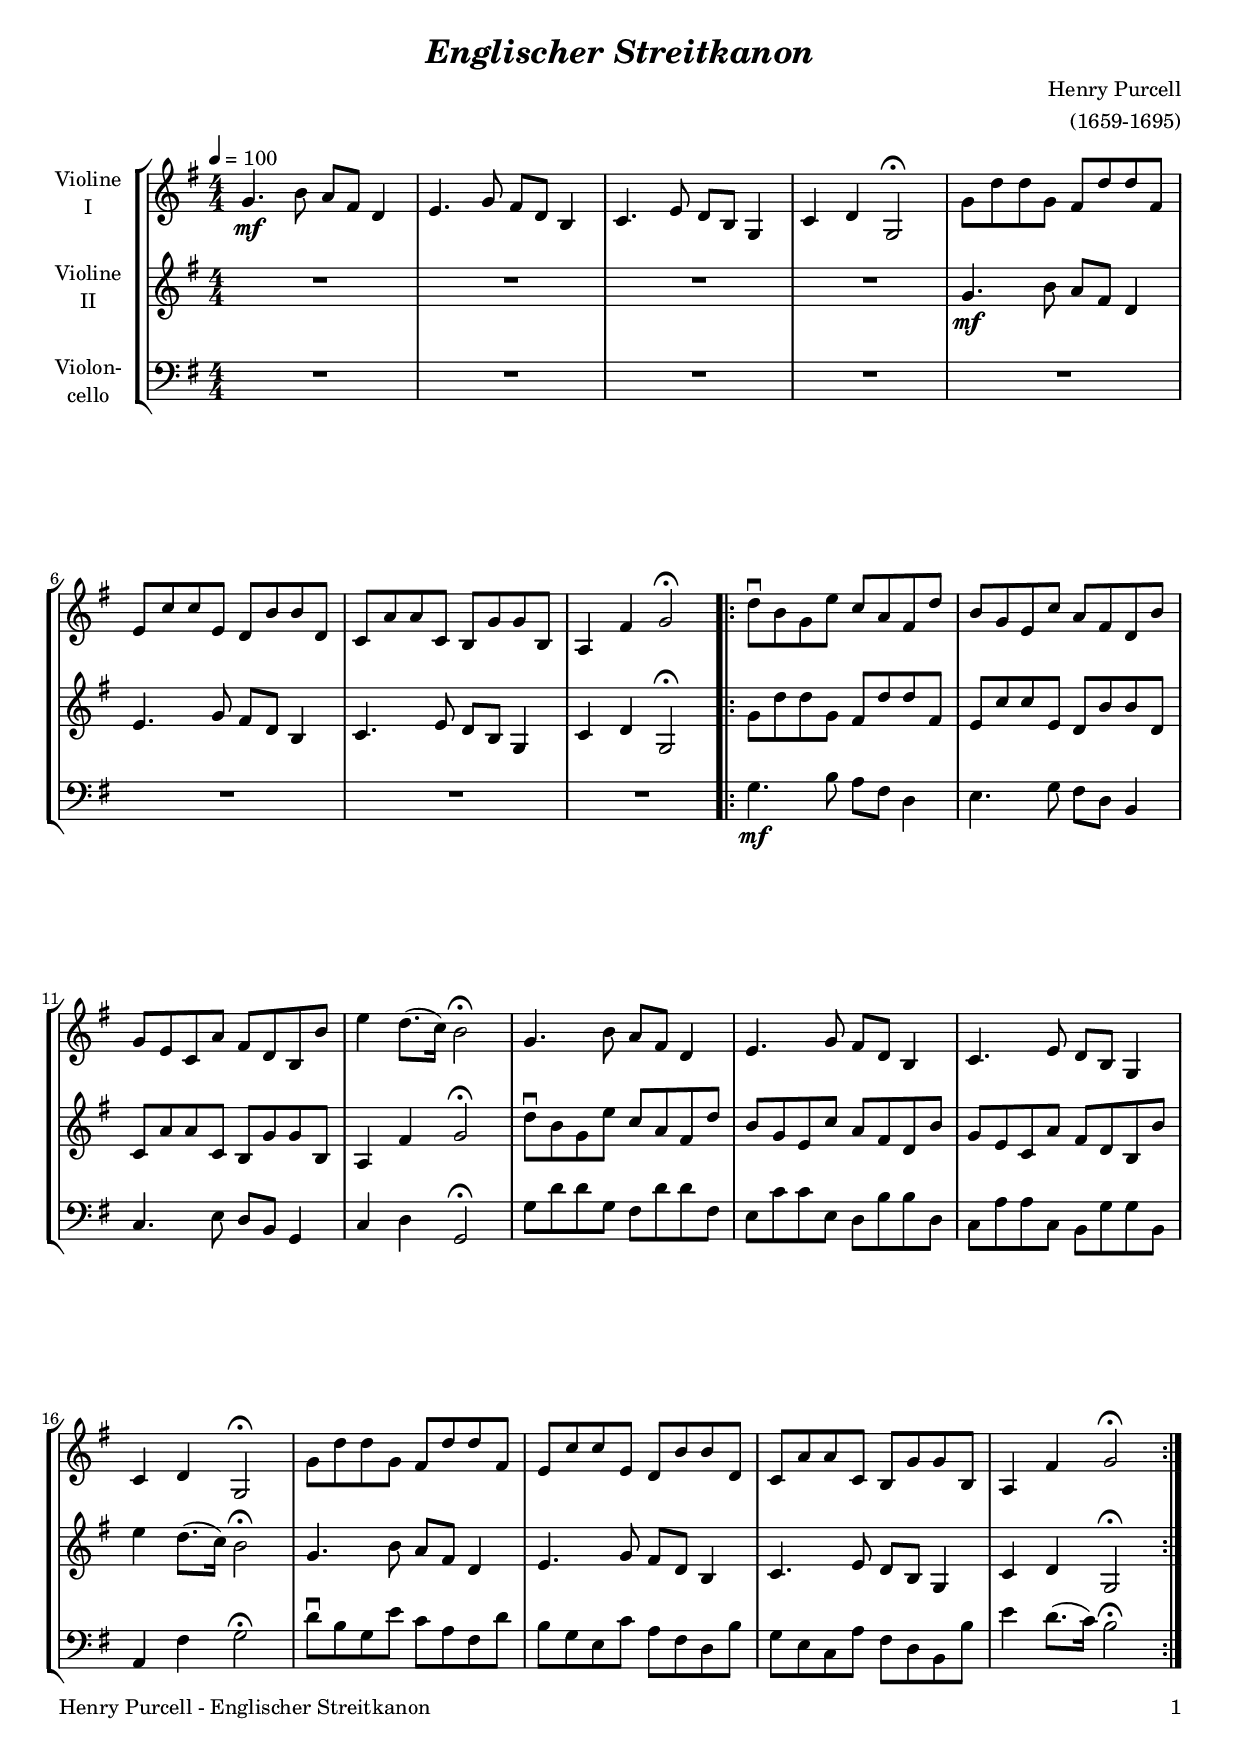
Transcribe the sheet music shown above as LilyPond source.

\version "2.24.1"
\include "deutsch.ly"

#(set-global-staff-size 18)

\header {
  title     = \markup \bold \italic "Englischer Streitkanon"
  composer  = "Henry Purcell"
  arranger  = "(1659-1695)"
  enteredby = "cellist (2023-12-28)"
%  piece     = ""
}

voiceconsts = {
 \key g \major
 \time 4/4
 \clef "treble"
 \numericTimeSignature
 \compressEmptyMeasures
  % Set default beaming for all staves
% \set Timing.beamExceptions = #'()
% \set Timing.baseMoment     = #(ly:make-moment 1 4)
% \set Timing.beatStructure  = #'(1 1 1)
 \tempo 4=100
}

mivl = "violin"
miva = "viola"
miba = "cello"
mipz = "pizzicato strings"

va = \relative c'' {
  \voiceconsts

  g4.\mf h8 a fis d4
  e4. g8 fis d h4
  c4. e8 d h g4
  c d g,2\fermata

  g'8 d' d g, fis d' d fis,
  e c' c e, d h' h d,

  c a' a c, h g' g h,
  a4 fis' g2\fermata
  \repeat volta 2 {
    d'8\downbow h g e' c a fis d'

    h g e c' a fis d h'
    g e c a'
    fis d h h'
    e4 d8.( c16) h2\fermata

    g4. h8 a fis d4
    e4. g8 fis d h4
    c4. e8 d h g4
    c d g,2\fermata

    g'8 d' d g, fis d' d fis,
    e c' c e, d h' h d,

    c a' a c, h g' g h,
    a4 fis' g2\fermata
  }
}

vb = \relative c'' {
  \voiceconsts

  R1*4
  g4.\mf h8 a fis d4
  e4. g8 fis d h4
  c4. e8 d h g4
  c d g,2\fermata

  \repeat volta 2 {
    g'8 d' d g, fis d' d fis,
    e c' c e, d h' h d,

    c a' a c, h g' g h,
    a4 fis' g2\fermata
    d'8\downbow h g e' c a fis d'

    h g e c' a fis d h'
    g e c a'
    fis d h h'
    e4 d8.( c16) h2\fermata

    g4. h8 a fis d4
    e4. g8 fis d h4
    c4. e8 d h g4
    c d g,2\fermata
  }
}

vc = \relative c' {
  \voiceconsts
  \clef "bass"


  R1*8
  \repeat volta 2 {
    g4.\mf h8 a fis d4
    e4. g8 fis d h4
    c4. e8 d h g4
    c d g,2\fermata

    g'8 d' d g, fis d' d fis,
    e c' c e, d h' h d,

    c a' a c, h g' g h,
    a4 fis' g2\fermata
    d'8\downbow h g e' c a fis d'

    h g e c' a fis d h'
    g e c a'
    fis d h h'
    e4 d8.( c16) h2\fermata
  }
}


music = \new StaffGroup <<
      \new Staff {
        \set Staff.midiInstrument = \mivl
        \set Staff.instrumentName = \markup \center-column { "Violine" "I" }
        \transpose g g { \va }
      }
      
      \new Staff {
        \set Staff.midiInstrument = \mivl
        \set Staff.instrumentName = \markup \center-column { "Violine" "II" }
        \transpose g g { \vb }
      }
      
      \new Staff {
        \set Staff.midiInstrument = \miba
        \set Staff.instrumentName = \markup \center-column { "Violon-" "cello" }
        \transpose g g { \vc }
      }
>>

\book {
  \paper {
    print-page-number = ##t
    print-first-page-number = ##t
    ragged-last-bottom = ##f
    oddHeaderMarkup = \markup \null
    evenHeaderMarkup = \markup \null
    oddFooterMarkup = \markup {
      \fill-line {
        \if \should-print-page-number
        "Henry Purcell - Englischer Streitkanon" \fromproperty #'page:page-number-string
      }
    }
    evenFooterMarkup = \oddFooterMarkup
  } \score {
    \music
    \layout {}
  }

  \score {
    \unfoldRepeats \music

    \midi {
      \context {
        \Score
      }
    }
  }
}